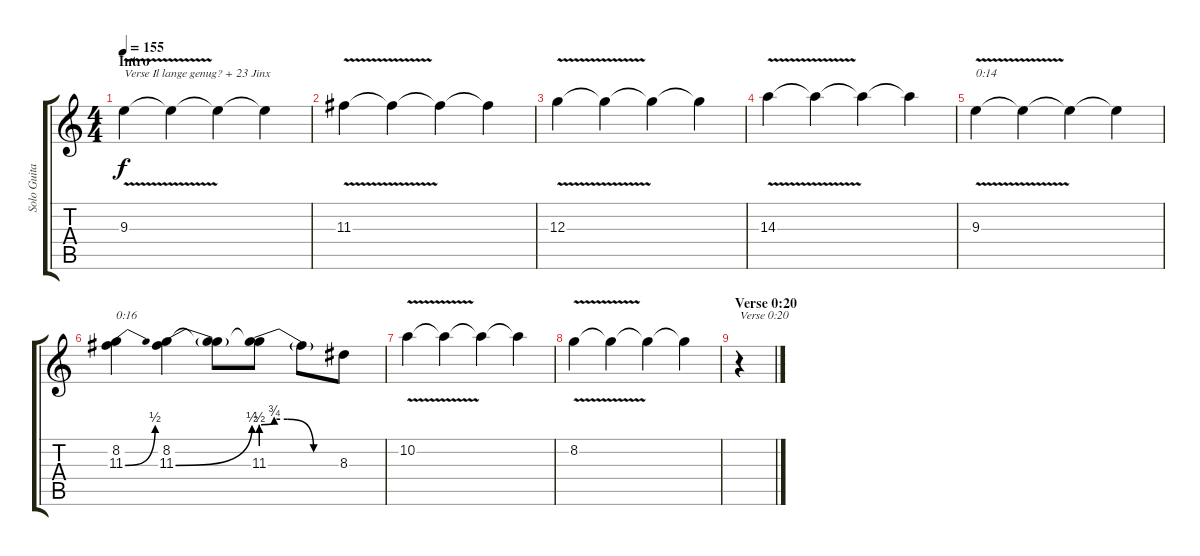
\track ("Solo Guitar" "Solo Guita") {instrument distortionguitar}
\staff {score tabs}
\tuning (E4 B3 G3 D3 A2 E2) {hide}
\ts (4 4)
\section ("" "Intro")
\tempo 155
\clef g2
\ks c
9.3{v}.4{txt "Verse Il lange genug? + 23 Jinx" dy f instrument distortionguitar} 9.3{t}.4 9.3{t}.4 9.3{t}.4 |
11.3{v}.4 11.3{t}.4 11.3{t}.4 11.3{t}.4 |
12.3{v}.4 12.3{t}.4 12.3{t}.4 12.3{t}.4 |
14.3{v}.4 14.3{t}.4 14.3{t}.4 14.3{t}.4 |
9.3{v}.4{txt "0:14"} 9.3{t}.4 9.3{t}.4 9.3{t}.4 |
(8.2 11.3{be (bend 0 0 60 2)}).4{txt "0:16"} (8.2 11.3{be (bend 0 0 60 2)}).4 (8.2{t} 11.3{t}).8 (8.2{t} 11.3{be (custom 0 2 10 3 20 3 40 0 60 0)}).8 11.3{t}.8 8.3.8 |
10.2{v}.4 10.2{t}.4 10.2{t}.4 10.2{t}.4 |
8.2{v}.4 8.2{t}.4 8.2{t}.4 8.2{t}.4 |
\section ("" "Verse 0:20")
r.4{txt "Verse 0:20"}
